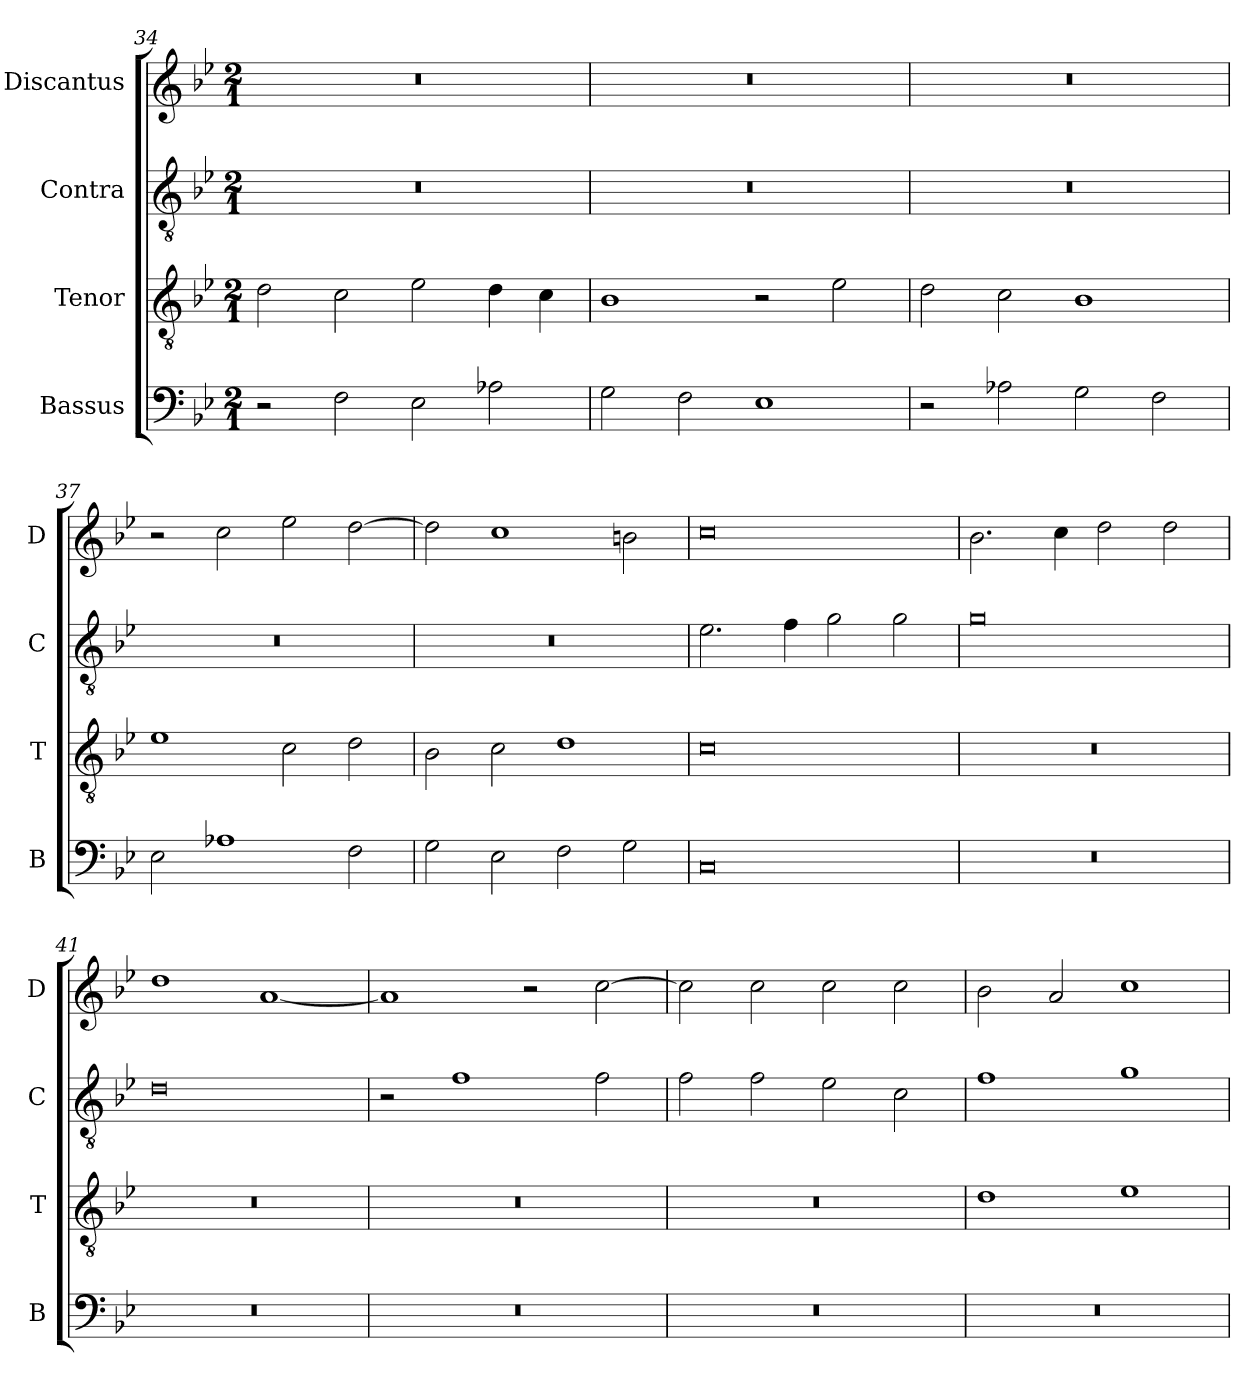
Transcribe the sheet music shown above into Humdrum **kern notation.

**kern	**kern	**kern	**kern
*part4	*part3	*part2	*part1
*staff4	*staff3	*staff2	*staff1
*I"Bassus	*I"Tenor	*I"Contra	*I"Discantus
*I'B	*I'T	*I'C	*I'D
*clefF4	*clefGv2	*clefGv2	*clefG2
*k[b-e-]	*k[b-e-]	*k[b-e-]	*k[b-e-]
*M2/1	*M2/1	*M2/1	*M2/1
=34	=34	=34	=34
2r	2d\	0r	0r
2F\	2c\	.	.
2E-\	2e-\	.	.
2A-X\	4d\	.	.
.	4c\	.	.
=35	=35	=35	=35
2G\	1B-	0r	0r
2F\	.	.	.
1E-	2r	.	.
.	2e-\	.	.
=36	=36	=36	=36
2r	2d\	0r	0r
2A-X\	2c\	.	.
2G\	1B-	.	.
2F\	.	.	.
=37	=37	=37	=37
2E-\	1e-	0r	2r
1A-X	.	.	2cc\
.	2c\	.	2ee-\
2F\	2d\	.	[2dd\
=38	=38	=38	=38
2G\	2B-\	0r	2dd\]
2E-\	2c\	.	1cc
2F\	1d	.	.
2G\	.	.	2bn\
=39	=39	=39	=39
0C	0c	2.e-\	0cc
.	.	4f\	.
.	.	2g\	.
.	.	2g\	.
=40	=40	=40	=40
0r	0r	0g	2.b-\
.	.	.	4cc\
.	.	.	2dd\
.	.	.	2dd\
=41	=41	=41	=41
0r	0r	0d	1dd
.	.	.	[1a
=42	=42	=42	=42
0r	0r	2r	1a]
.	.	1f	.
.	.	.	2r
.	.	2f\	[2cc\
=43	=43	=43	=43
0r	0r	2f\	2cc\]
.	.	2f\	2cc\
.	.	2e-\	2cc\
.	.	2c\	2cc\
=44	=44	=44	=44
0r	1d	1f	2b-\
.	.	.	2a/
.	1e-	1g	1cc
=	=	=	=
*-	*-	*-	*-
